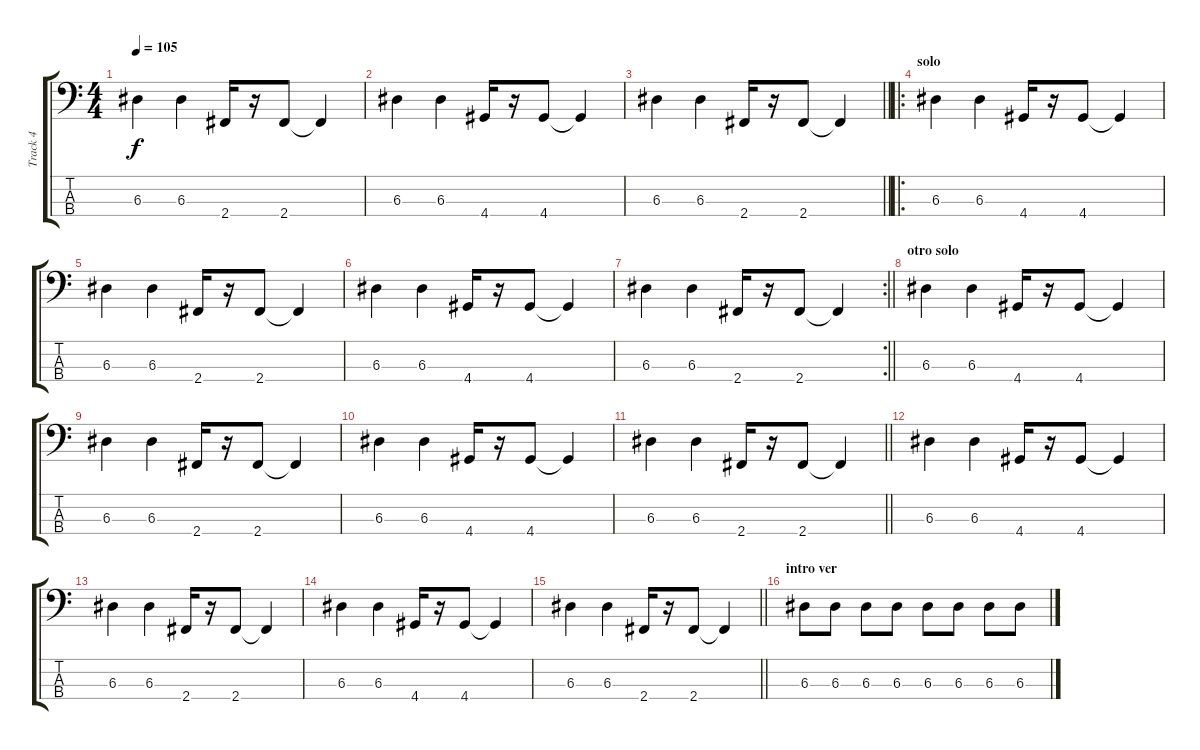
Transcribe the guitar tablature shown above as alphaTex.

\track ("Track 4" "Track 4") {instrument synthbass2}
\staff {score tabs}
\tuning (G2 D2 A1 E1) {hide}
\ts (4 4)
\tempo 105
\clef f4
\ks c
6.3.4{dy f} 6.3.4 2.4.16 r.16 2.4.8 2.4{t}.4 |
6.3.4 6.3.4 4.4.16 r.16 4.4.8 4.4{t}.4 |
\barLineRight lightlight
6.3.4 6.3.4 2.4.16 r.16 2.4.8 2.4{t}.4 |
\ro
\section ("" "solo")
6.3.4 6.3.4 4.4.16 r.16 4.4.8 4.4{t}.4 |
6.3.4 6.3.4 2.4.16 r.16 2.4.8 2.4{t}.4 |
6.3.4 6.3.4 4.4.16 r.16 4.4.8 4.4{t}.4 |
\rc 2
\barLineRight lightlight
6.3.4 6.3.4 2.4.16 r.16 2.4.8 2.4{t}.4 |
\section ("" "otro solo")
6.3.4 6.3.4 4.4.16 r.16 4.4.8 4.4{t}.4 |
6.3.4 6.3.4 2.4.16 r.16 2.4.8 2.4{t}.4 |
6.3.4 6.3.4 4.4.16 r.16 4.4.8 4.4{t}.4 |
\barLineRight lightlight
6.3.4 6.3.4 2.4.16 r.16 2.4.8 2.4{t}.4 |
6.3.4 6.3.4 4.4.16 r.16 4.4.8 4.4{t}.4 |
6.3.4 6.3.4 2.4.16 r.16 2.4.8 2.4{t}.4 |
6.3.4 6.3.4 4.4.16 r.16 4.4.8 4.4{t}.4 |
\barLineRight lightlight
6.3.4 6.3.4 2.4.16 r.16 2.4.8 2.4{t}.4 |
\section ("" "intro ver")
6.3.8 6.3.8 6.3.8 6.3.8 6.3.8 6.3.8 6.3.8 6.3.8
